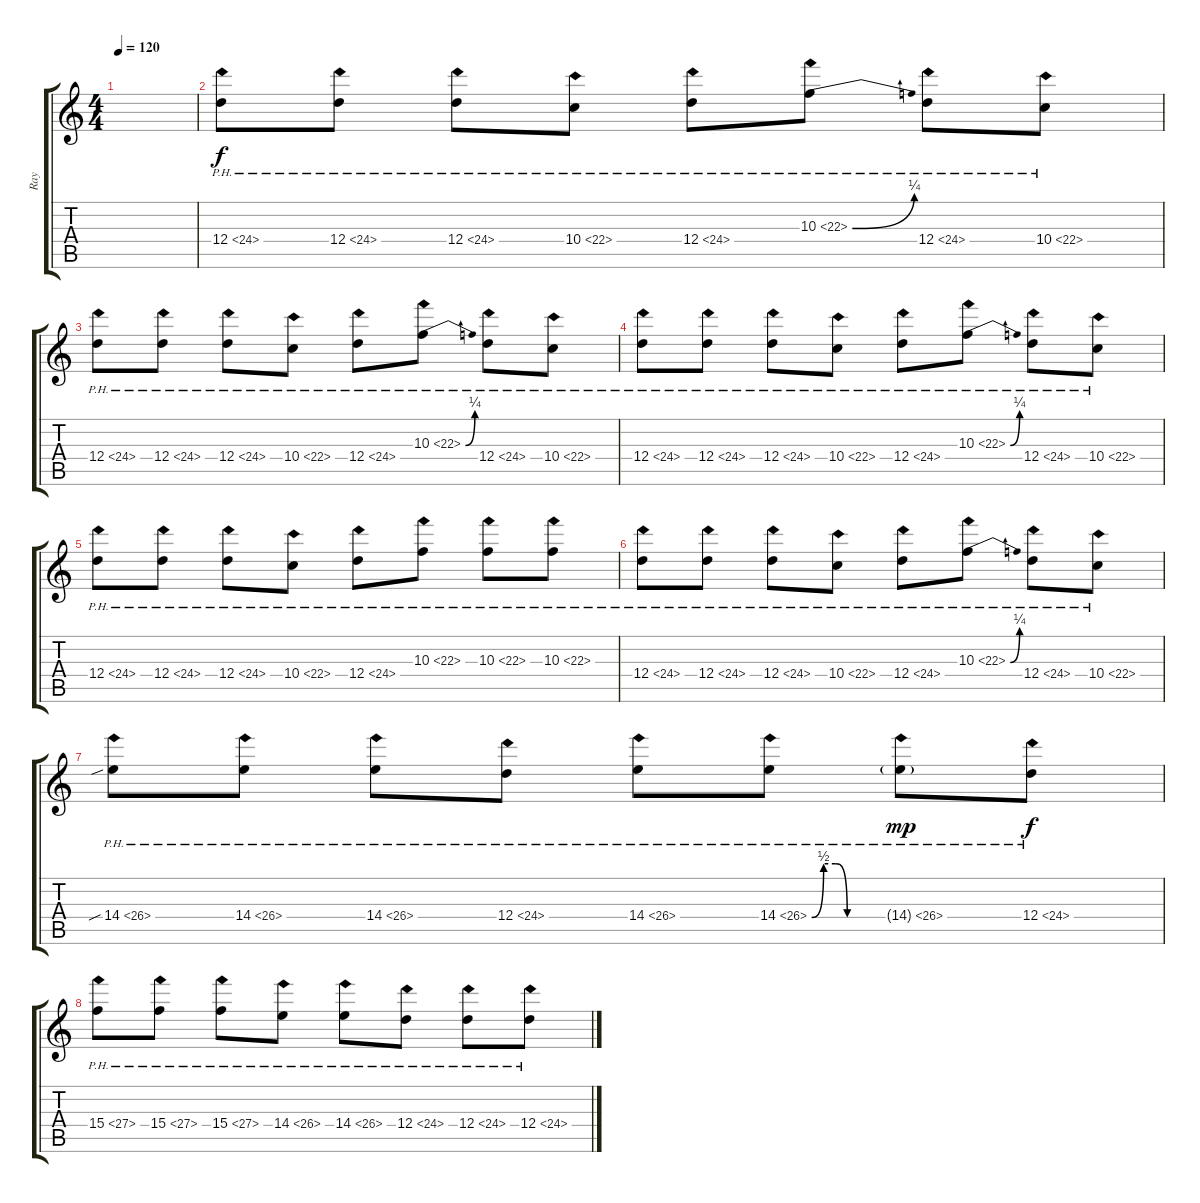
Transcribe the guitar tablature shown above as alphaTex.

\track ("Ray" "Ray") {instrument overdrivenguitar}
\staff {score tabs}
\tuning (E4 B3 G3 D3 A2 E2) {hide}
\ts (4 4)
\tempo 120
\clef g2
\ks c
|
12.4{ph 12}.8 12.4{ph 12}.8 12.4{ph 12}.8 10.4{ph 12}.8 12.4{ph 12}.8 10.3{be (bend 0 0 60 1) ph 12}.8 12.4{ph 12}.8 10.4{ph 12}.8 |
12.4{ph 12}.8 12.4{ph 12}.8 12.4{ph 12}.8 10.4{ph 12}.8 12.4{ph 12}.8 10.3{be (bend 0 0 60 1) ph 12}.8 12.4{ph 12}.8 10.4{ph 12}.8 |
12.4{ph 12}.8 12.4{ph 12}.8 12.4{ph 12}.8 10.4{ph 12}.8 12.4{ph 12}.8 10.3{be (bend 0 0 60 1) ph 12}.8 12.4{ph 12}.8 10.4{ph 12}.8 |
12.4{ph 12}.8 12.4{ph 12}.8 12.4{ph 12}.8 10.4{ph 12}.8 12.4{ph 12}.8 10.3{ph 12}.8 10.3{ph 12}.8 10.3{ph 12}.8 |
12.4{ph 12}.8 12.4{ph 12}.8 12.4{ph 12}.8 10.4{ph 12}.8 12.4{ph 12}.8 10.3{be (bend 0 0 60 1) ph 12}.8 12.4{ph 12}.8 10.4{ph 12}.8 |
14.4{ph 12 sib}.8 14.4{ph 12}.8 14.4{ph 12}.8 12.4{ph 12}.8 14.4{ph 12}.8 14.4{be (custom 0 0 10 2 20 2 30 0 60 0) ph 12}.8 14.4{ph 12 g}.8{dy mp} 12.4{ph 12}.8{dy f} |
15.4{ph 12}.8 15.4{ph 12}.8 15.4{ph 12}.8 14.4{ph 12}.8 14.4{ph 12}.8 12.4{ph 12}.8 12.4{ph 12}.8 12.4{ph 12}.8
